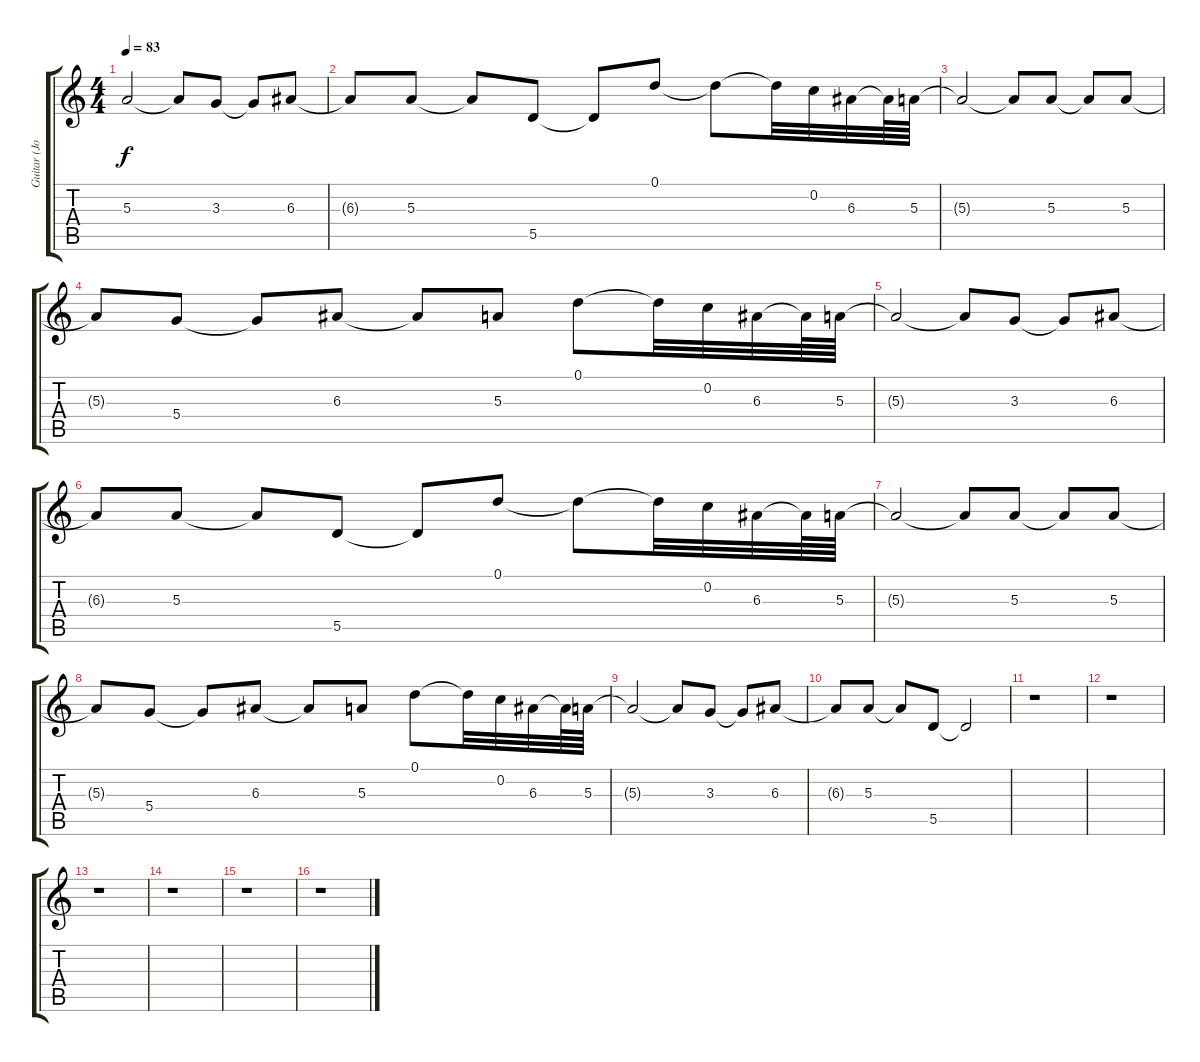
\track ("Guitar (Johnny)" "Guitar (Jo") {instrument electricguitarclean}
\staff {score tabs}
\tuning (D4 C4 E3 D3 A2 D2) {hide}
\ts (4 4)
\tempo 83
\clef g2
\ks c
5.3{t}.2{dy f} 5.3{t}.8 3.3.8 3.3{t}.8 6.3.8 |
6.3{t}.8 5.3.8 5.3{t}.8 5.5.8 5.5{t}.8 0.1.8 0.1{t}.8 0.1{t}.32 0.2.32 6.3.32 6.3{t}.64 5.3.64 |
5.3{t}.2 5.3{t}.8 5.3.8 5.3{t}.8 5.3.8 |
5.3{t}.8 5.4.8 5.4{t}.8 6.3.8 6.3{t}.8 5.3.8 0.1.8 0.1{t}.32 0.2.32 6.3.32 6.3{t}.64 5.3.64 |
5.3{t}.2 5.3{t}.8 3.3.8 3.3{t}.8 6.3.8 |
6.3{t}.8 5.3.8 5.3{t}.8 5.5.8 5.5{t}.8 0.1.8 0.1{t}.8 0.1{t}.32 0.2.32 6.3.32 6.3{t}.64 5.3.64 |
5.3{t}.2 5.3{t}.8 5.3.8 5.3{t}.8 5.3.8 |
5.3{t}.8 5.4.8 5.4{t}.8 6.3.8 6.3{t}.8 5.3.8 0.1.8 0.1{t}.32 0.2.32 6.3.32 6.3{t}.64 5.3.64 |
5.3{t}.2 5.3{t}.8 3.3.8 3.3{t}.8 6.3.8 |
6.3{t}.8 5.3.8 5.3{t}.8 5.5.8 5.5{t}.2 |
r.1 |
r.1 |
r.1 |
r.1 |
r.1 |
r.1
